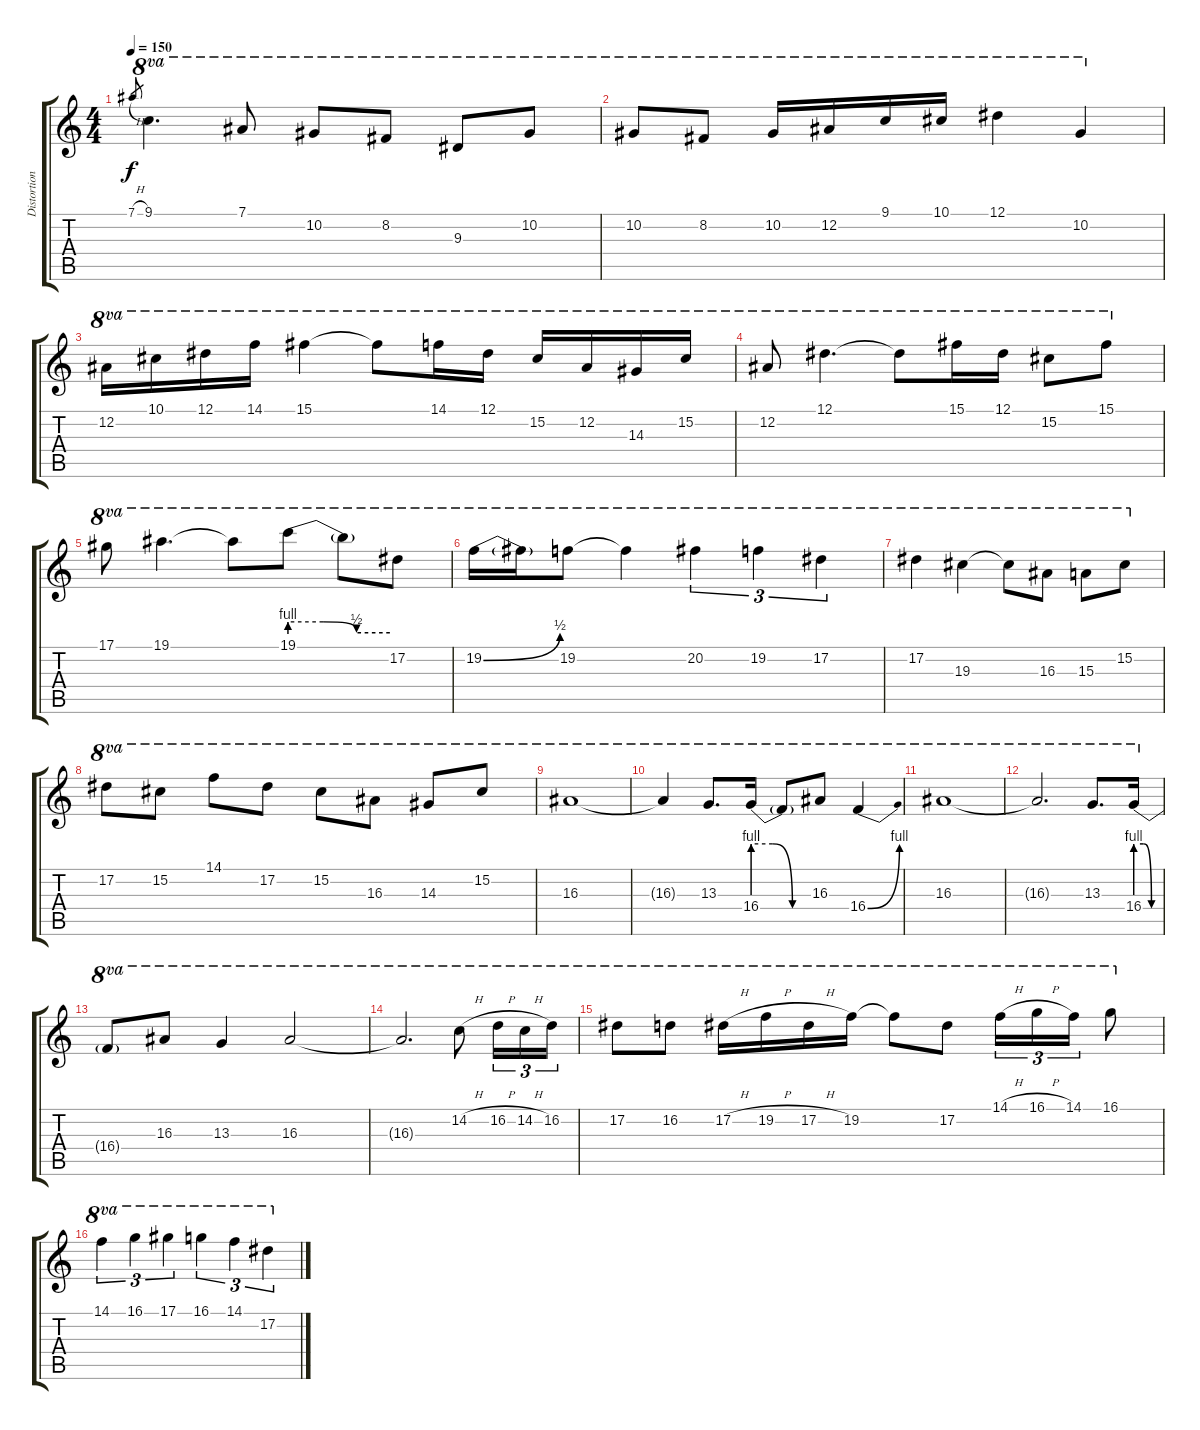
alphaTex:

\track ("Distortion" "Distortion") {instrument distortionguitar}
\staff {score tabs}
\tuning (Eb4 Bb3 Gb3 Db3 Ab2 Eb2) {hide}
\ts (4 4)
\tempo 150
\clef g2
\ks c
7.1{h}.8{gr dy f} 9.1.4{d ot 8va} 7.1.8{ot 8va} 10.2.8{ot 8va} 8.2.8{ot 8va} 9.3.8{ot 8va} 10.2.8{ot 8va} |
10.2.8{ot 8va} 8.2.8{ot 8va} 10.2.16{ot 8va} 12.2.16{ot 8va} 9.1.16{ot 8va} 10.1.16{ot 8va} 12.1.4{ot 8va} 10.2.4{ot 8va} |
12.2.16{ot 8va} 10.1.16{ot 8va} 12.1.16{ot 8va} 14.1.16{ot 8va} 15.1.4{ot 8va} 15.1{t}.8{ot 8va} 14.1.16{ot 8va} 12.1.16{ot 8va} 15.2.16{ot 8va} 12.2.16{ot 8va} 14.3.16{ot 8va} 15.2.16{ot 8va} |
12.2.8{ot 8va} 12.1.4{d ot 8va} 12.1{t}.8{ot 8va} 15.1.16{ot 8va} 12.1.16{ot 8va} 15.2.8{ot 8va} 15.1.8{ot 8va} |
17.1.8{ot 8va} 19.1.4{d ot 8va} 19.1{t}.8{ot 8va} 19.1{be (custom 0 4 20 4 40 2 60 2)}.8{ot 8va} 19.1{t}.8{ot 8va} 17.2.8{ot 8va} |
19.2{be (bend 0 0 60 2)}.16{ot 8va} 19.2{t}.16{ot 8va} 19.2.8{ot 8va} 19.2{t}.4{ot 8va} 20.2.4{tu (3 2) ot 8va} 19.2.4{tu (3 2) ot 8va} 17.2.4{tu (3 2) ot 8va} |
17.2.4{ot 8va} 19.3.4{ot 8va} 19.3{t}.8{ot 8va} 16.3.8{ot 8va} 15.3.8{ot 8va} 15.2.8{ot 8va} |
17.2.8{ot 8va} 15.2.8{ot 8va} 14.1.8{ot 8va} 17.2.8{ot 8va} 15.2.8{ot 8va} 16.3.8{ot 8va} 14.3.8{ot 8va} 15.2.8{ot 8va} |
16.3.1{ot 8va} |
16.3{t}.4{ot 8va} 13.3.8{d ot 8va} 16.4{be (custom 0 4 20 4 40 0 60 0)}.16{ot 8va} 16.4{t}.8{ot 8va} 16.3.8{ot 8va} 16.4{be (bend 0 0 60 4)}.4{ot 8va} |
16.3.1{ot 8va} |
16.3{t}.2{d ot 8va} 13.3.8{d ot 8va} 16.4{be (custom 0 4 20 4 40 0 60 0)}.16{ot 8va} |
16.4{t}.8{ot 8va} 16.3.8{ot 8va} 13.3.4{ot 8va} 16.3.2{ot 8va} |
16.3{t}.2{d ot 8va} 14.2{h}.8{ot 8va} 16.2{h}.16{tu (3 2) ot 8va} 14.2{h}.16{tu (3 2) ot 8va} 16.2.16{tu (3 2) ot 8va} |
17.2.8{ot 8va} 16.2.8{ot 8va} 17.2{h}.16{ot 8va} 19.2{h}.16{ot 8va} 17.2{h}.16{ot 8va} 19.2.16{ot 8va} 19.2{t}.8{ot 8va} 17.2.8{ot 8va} 14.1{h}.16{tu (3 2) ot 8va} 16.1{h}.16{tu (3 2) ot 8va} 14.1.16{tu (3 2) ot 8va} 16.1.8{ot 8va} |
14.1.4{tu (3 2) ot 8va} 16.1.4{tu (3 2) ot 8va} 17.1.4{tu (3 2) ot 8va} 16.1.4{tu (3 2) ot 8va} 14.1.4{tu (3 2) ot 8va} 17.2.4{tu (3 2) ot 8va}
